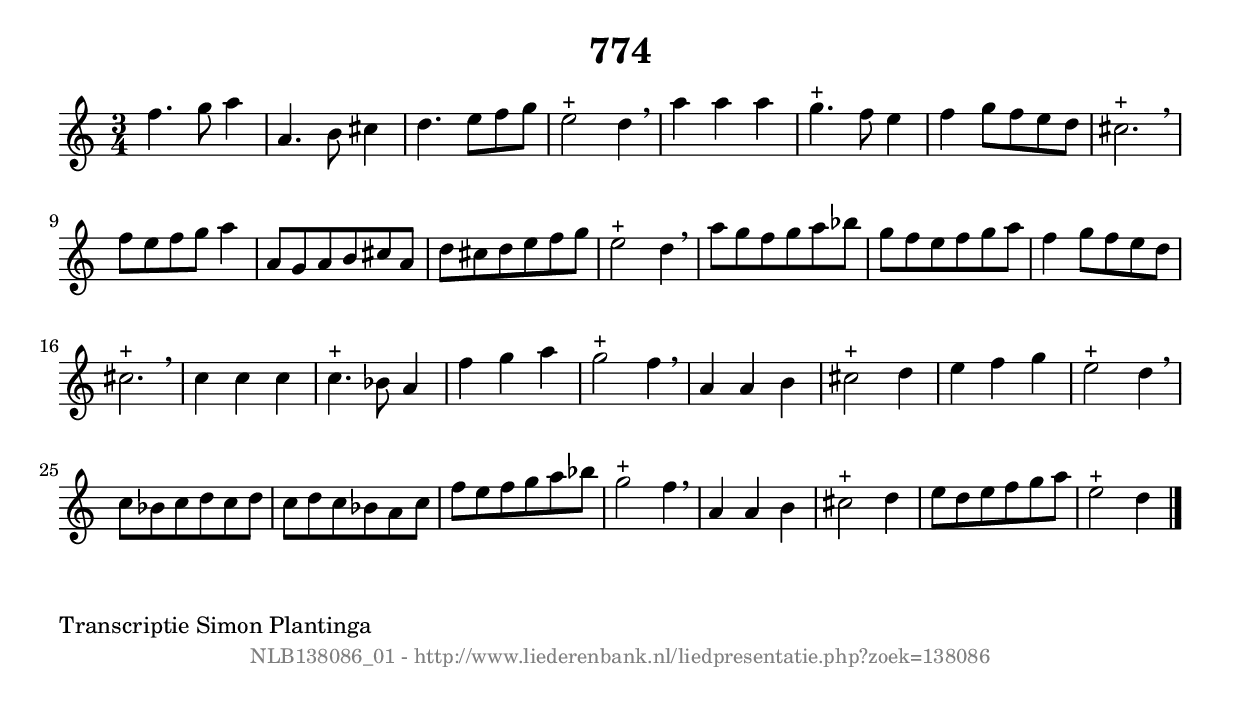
%
% produced by wce2krn 1.64 (7 June 2014)
%
\version"2.16"
#(append! paper-alist '(("long" . (cons (* 210 mm) (* 2000 mm)))))
#(set-default-paper-size "long")
sb = {\breathe}
mBreak = {\breathe }
bBreak = {\breathe }
x = {\once\override NoteHead #'style = #'cross }
gl=\glissando
itime={\override Staff.TimeSignature #'stencil = ##f }
ficta = {\once\set suggestAccidentals = ##t}
fine = {\once\override Score.RehearsalMark #'self-alignment-X = #1 \mark \markup {\italic{Fine}}}
dc = {\once\override Score.RehearsalMark #'self-alignment-X = #1 \mark \markup {\italic{D.C.}}}
dcf = {\once\override Score.RehearsalMark #'self-alignment-X = #1 \mark \markup {\italic{D.C. al Fine}}}
dcc = {\once\override Score.RehearsalMark #'self-alignment-X = #1 \mark \markup {\italic{D.C. al Coda}}}
ds = {\once\override Score.RehearsalMark #'self-alignment-X = #1 \mark \markup {\italic{D.S.}}}
dsf = {\once\override Score.RehearsalMark #'self-alignment-X = #1 \mark \markup {\italic{D.S. al Fine}}}
dsc = {\once\override Score.RehearsalMark #'self-alignment-X = #1 \mark \markup {\italic{D.S. al Coda}}}
pv = {\set Score.repeatCommands = #'((volta "1"))}
sv = {\set Score.repeatCommands = #'((volta "2"))}
tv = {\set Score.repeatCommands = #'((volta "3"))}
qv = {\set Score.repeatCommands = #'((volta "4"))}
xv = {\set Score.repeatCommands = #'((volta #f))}
\header{ tagline = ""
title = "774"
}
\score {{
\key d \dorian
\relative g'
{
\set melismaBusyProperties = #'()
\time 3/4
\tempo 4=120
\override Score.MetronomeMark #'transparent = ##t
\override Score.RehearsalMark #'break-visibility = #(vector #t #t #f)
f'4. g8 a4 | a,4. b8 cis4 | d4. e8 f8 g8 | e2^"+" d4 \sb | a'4 a4 a4 | g4.^"+" f8 e4 | f4 g8 f8 e8 d8 | cis2.^"+" | \mBreak \bar "|"
f8 e8 f8 g8 a4 | a,8 g8 a8 b8 cis8 a8 | d8 cis8 d8 e8 f8 g8 | e2^"+" d4 \sb | a'8 g8 f8 g8 a8 bes8 | g8 f8 e8 f8 g8 a8 | f4 g8 f8 e8 d8 | cis2.^"+" | \mBreak \bar "|"
c4 c4 c4 | c4.^"+" bes8 a4 | f'4 g4 a4 | g2^"+" f4 \sb | a,4 a4 b4 | cis2^"+" d4 | e4 f4 g4 | e2^"+" d4 | \mBreak \bar "|"
c8 bes8 c8 d8 c8 d8 | c8 d8 c8 bes8 a8 c8 | f8 e8 f8 g8 a8 bes8 | g2^"+" f4 | \mBreak \bar "|"
a,4 a4 b4 | cis2^"+" d4 | e8 d8 e8 f8 g8 a8 | e2^"+" d4 \bar "|."
 }}
 \midi { }
 \layout {
            indent = 0.0\cm
}
}
\markup { \wordwrap-string #" 
Transcriptie Simon Plantinga
"}
\markup { \vspace #0 } \markup { \with-color #grey \fill-line { \center-column { \smaller "NLB138086_01 - http://www.liederenbank.nl/liedpresentatie.php?zoek=138086" } } }
